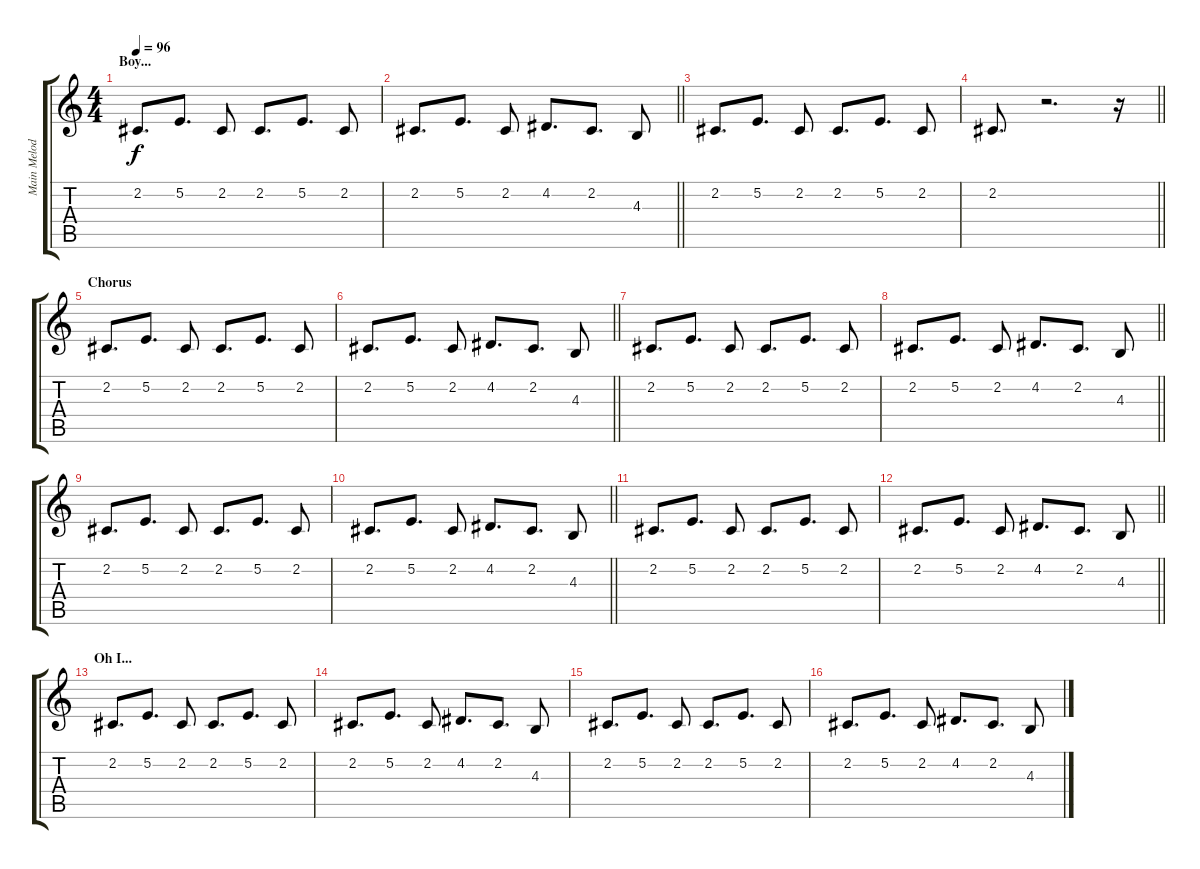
\track ("Main Melody" "Main Melod") {instrument pad1newage}
\staff {score tabs}
\tuning (E4 B3 G3 D3 A2 E2) {hide}
\ts (4 4)
\section ("" "Boy...")
\tempo 96
\clef g2
\ks c
2.2.8{d dy f} 5.2.8{d} 2.2.8 2.2.8{d} 5.2.8{d} 2.2.8 |
\barLineRight lightlight
2.2.8{d} 5.2.8{d} 2.2.8 4.2.8{d} 2.2.8{d} 4.3.8 |
2.2.8{d} 5.2.8{d} 2.2.8 2.2.8{d} 5.2.8{d} 2.2.8 |
\barLineRight lightlight
2.2.8{d} r.2{d} r.16 |
\section ("" "Chorus")
2.2.8{d} 5.2.8{d} 2.2.8 2.2.8{d} 5.2.8{d} 2.2.8 |
\barLineRight lightlight
2.2.8{d} 5.2.8{d} 2.2.8 4.2.8{d} 2.2.8{d} 4.3.8 |
2.2.8{d} 5.2.8{d} 2.2.8 2.2.8{d} 5.2.8{d} 2.2.8 |
\barLineRight lightlight
2.2.8{d} 5.2.8{d} 2.2.8 4.2.8{d} 2.2.8{d} 4.3.8 |
2.2.8{d} 5.2.8{d} 2.2.8 2.2.8{d} 5.2.8{d} 2.2.8 |
\barLineRight lightlight
2.2.8{d} 5.2.8{d} 2.2.8 4.2.8{d} 2.2.8{d} 4.3.8 |
2.2.8{d} 5.2.8{d} 2.2.8 2.2.8{d} 5.2.8{d} 2.2.8 |
\barLineRight lightlight
2.2.8{d} 5.2.8{d} 2.2.8 4.2.8{d} 2.2.8{d} 4.3.8 |
\section ("" "Oh I...")
2.2.8{d} 5.2.8{d} 2.2.8 2.2.8{d} 5.2.8{d} 2.2.8 |
2.2.8{d} 5.2.8{d} 2.2.8 4.2.8{d} 2.2.8{d} 4.3.8 |
2.2.8{d} 5.2.8{d} 2.2.8 2.2.8{d} 5.2.8{d} 2.2.8 |
2.2.8{d} 5.2.8{d} 2.2.8 4.2.8{d} 2.2.8{d} 4.3.8
